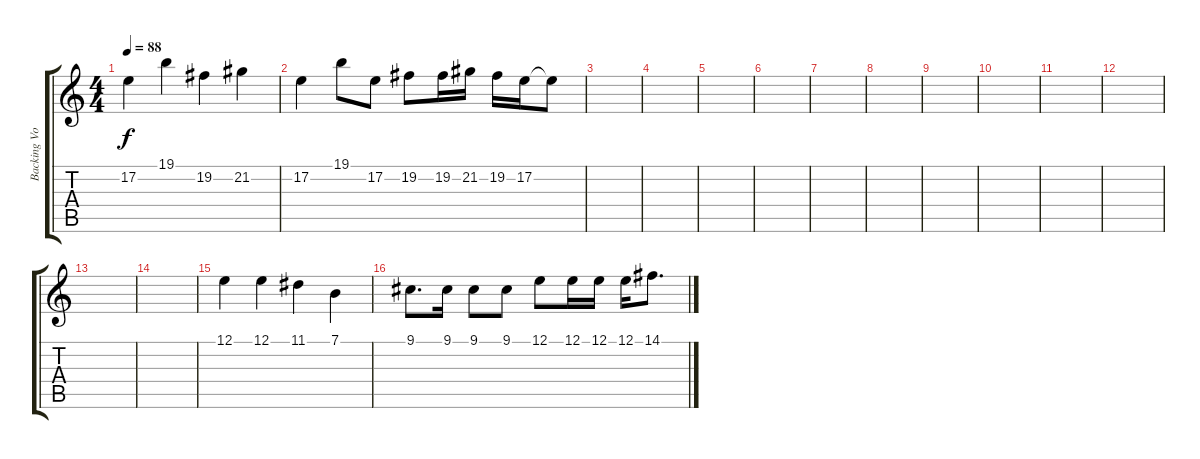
\track ("Backing Vocals 1" "Backing Vo") {instrument tenorsax}
\staff {score tabs}
\tuning (E4 B3 G3 D3 A2 E2) {hide}
\ts (4 4)
\tempo 88
\clef g2
\ks c
17.2.4{dy f} 19.1.4 19.2.4 21.2.4 |
17.2.4 19.1.8 17.2.8 19.2.8 19.2.16 21.2.16 19.2.16 17.2.16 17.2{t}.8 |
|
|
|
|
|
|
|
|
|
|
|
|
12.1.4 12.1.4 11.1.4 7.1.4 |
9.1.8{d} 9.1.16 9.1.8 9.1.8 12.1.8 12.1.16 12.1.16 12.1.16 14.1.8{d}
